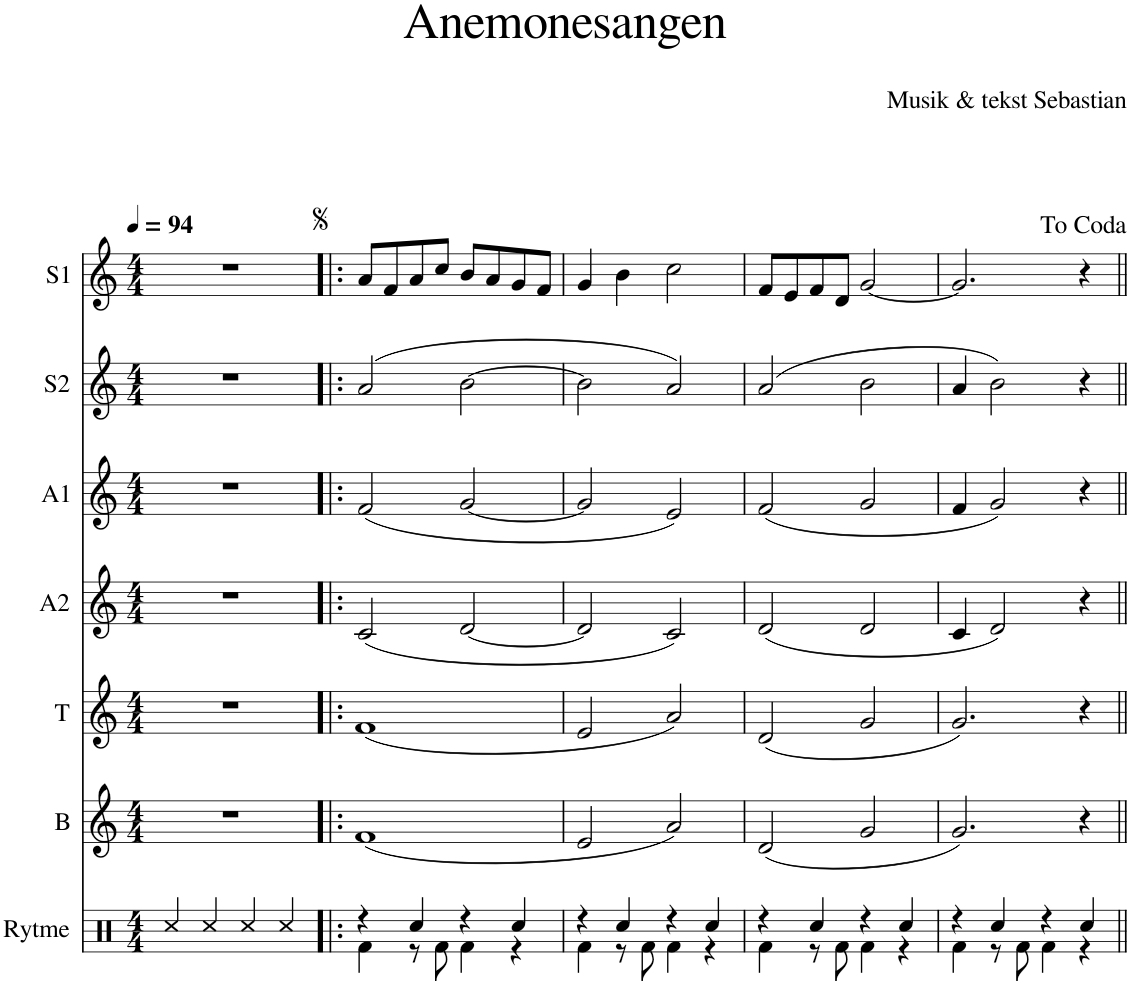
**kern	**kern	**kern	**kern	**kern	**kern	**kern
*part7	*part6	*part5	*part4	*part3	*part2	*part1
*staff7	*staff6	*staff5	*staff4	*staff3	*staff2	*staff1
*I"Rytme	*I"B	*I"T	*I"A2	*I"A1	*I"S2	*I"S1
*	*I'B	*I'T	*I'A2	*I'A1	*I'S2	*I'S1
*clefX	*clefG2	*clefG2	*clefG2	*clefG2	*clefG2	*clefG2
*k[]	*k[]	*k[]	*k[]	*k[]	*k[]	*k[]
*M4/4	*M4/4	*M4/4	*M4/4	*M4/4	*M4/4	*M4/4
*MM94	*MM94	*MM94	*MM94	*MM94	*MM94	*MM94
=1	=1	=1	=1	=1	=1	=1
4Rcc/	1r	1r	1r	1r	1r	1r
4Rcc/	.	.	.	.	.	.
4Rcc/	.	.	.	.	.	.
4Rcc/	.	.	.	.	.	.
=2!|:	=2!|:	=2!|:	=2!|:	=2!|:	=2!|:	=2!|:
*^	*	*	*	*	*	*
4r	4Rf\	(1f	(1f	(2c/	(2f/	(2a/	8a/L
.	.	.	.	.	.	.	8f/
4Rcc/	8r	.	.	.	.	.	8a/
.	8Rf\	.	.	.	.	.	8cc/J
4r	4Rf\	.	.	[2d/	[2g/	[2b\	8b/L
.	.	.	.	.	.	.	8a/
4Rcc/	4r	.	.	.	.	.	8g/
.	.	.	.	.	.	.	8f/J
=3	=3	=3	=3	=3	=3	=3	=3
4r	4Rf\	2e/	2e/	2d/]	2g/]	2b\]	4g/
4Rcc/	8r	.	.	.	.	.	4b\
.	8Rf\	.	.	.	.	.	.
4r	4Rf\	2a/)	2a/)	2c/)	2e/)	2a/)	2cc\
4Rcc/	4r	.	.	.	.	.	.
=4	=4	=4	=4	=4	=4	=4	=4
4r	4Rf\	(2d/	(2d/	(2d/	(2f/	(2a/	8f/L
.	.	.	.	.	.	.	8e/
4Rcc/	8r	.	.	.	.	.	8f/
.	8Rf\	.	.	.	.	.	8d/J
4r	4Rf\	2g/	2g/	2d/	2g/	2b\	[2g/
4Rcc/	4r	.	.	.	.	.	.
=5	=5	=5	=5	=5	=5	=5	=5
4r	4Rf\	2.g/)	2.g/)	4c/	4f/	4a/	2.g/]
4Rcc/	8r	.	.	2d/)	2g/)	2b\)	.
.	8Rf\	.	.	.	.	.	.
4r	4Rf\	.	.	.	.	.	.
4Rcc/	4r	4r	4r	4r	4r	4r	4r
*v	*v	*	*	*	*	*	*
=||	=||	=||	=||	=||	=||	=||
*-	*-	*-	*-	*-	*-	*-
